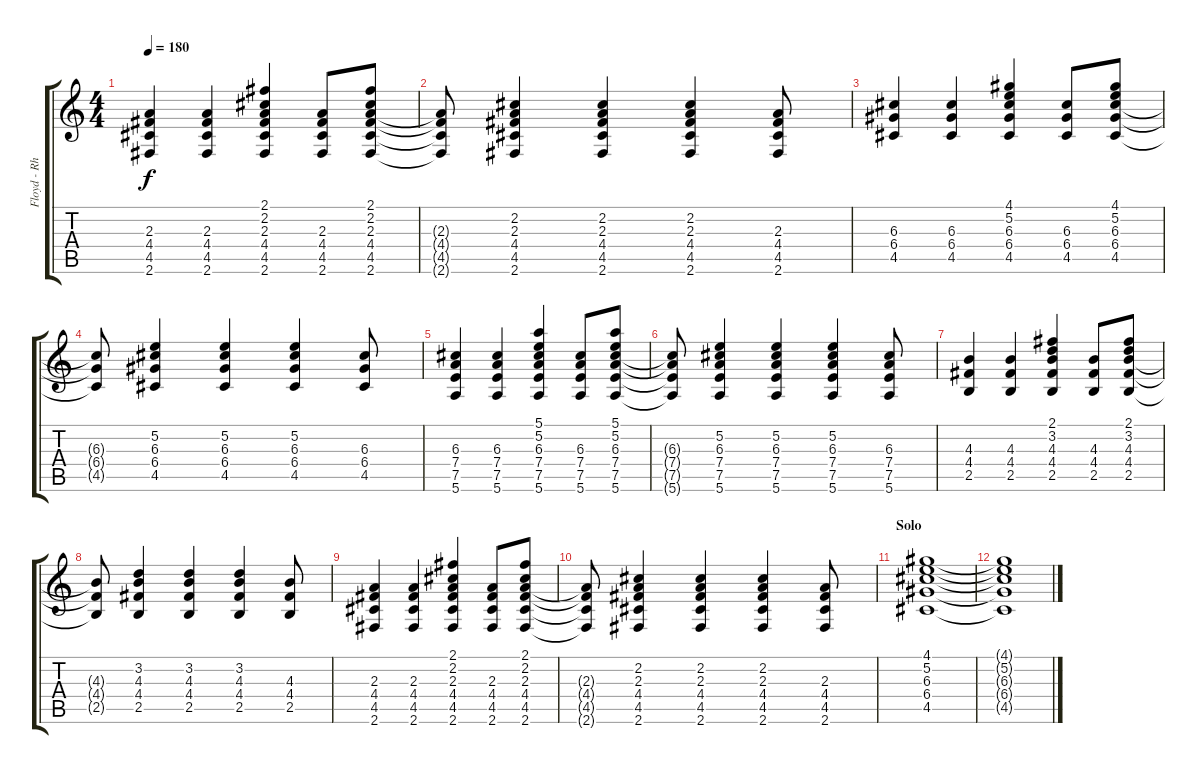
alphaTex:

\track ("Floyd - Rhythm Guitar 2" "Floyd - Rh") {instrument distortionguitar}
\staff {score tabs}
\tuning (E4 B3 G3 D3 A2 E2) {hide}
\ts (4 4)
\tempo 180
\clef g2
\ks c
(2.3 4.4 4.5 2.6).4{dy f} (2.3 4.4 4.5 2.6).4 (2.1 2.2 2.3 4.4 4.5 2.6).4 (2.3 4.4 4.5 2.6).8 (2.1 2.2 2.3 4.4 4.5 2.6).8 |
(2.3{t} 4.4{t} 4.5{t} 2.6{t}).8 (2.2 2.3 4.4 4.5 2.6).4 (2.2 2.3 4.4 4.5 2.6).4 (2.2 2.3 4.4 4.5 2.6).4 (2.3 4.4 4.5 2.6).8 |
(6.3 6.4 4.5).4 (6.3 6.4 4.5).4 (4.1 5.2 6.3 6.4 4.5).4 (6.3 6.4 4.5).8 (4.1 5.2 6.3 6.4 4.5).8 |
(6.3{t} 6.4{t} 4.5{t}).8 (5.2 6.3 6.4 4.5).4 (5.2 6.3 6.4 4.5).4 (5.2 6.3 6.4 4.5).4 (6.3 6.4 4.5).8 |
(6.3 7.4 7.5 5.6).4 (6.3 7.4 7.5 5.6).4 (5.1 5.2 6.3 7.4 7.5 5.6).4 (6.3 7.4 7.5 5.6).8 (5.1 5.2 6.3 7.4 7.5 5.6).8 |
(6.3{t} 7.4{t} 7.5{t} 5.6{t}).8 (5.2 6.3 7.4 7.5 5.6).4 (5.2 6.3 7.4 7.5 5.6).4 (5.2 6.3 7.4 7.5 5.6).4 (6.3 7.4 7.5 5.6).8 |
(4.3 4.4 2.5).4 (4.3 4.4 2.5).4 (2.1 3.2 4.3 4.4 2.5).4 (4.3 4.4 2.5).8 (2.1 3.2 4.3 4.4 2.5).8 |
(4.3{t} 4.4{t} 2.5{t}).8 (3.2 4.3 4.4 2.5).4 (3.2 4.3 4.4 2.5).4 (3.2 4.3 4.4 2.5).4 (4.3 4.4 2.5).8 |
(2.3 4.4 4.5 2.6).4 (2.3 4.4 4.5 2.6).4 (2.1 2.2 2.3 4.4 4.5 2.6).4 (2.3 4.4 4.5 2.6).8 (2.1 2.2 2.3 4.4 4.5 2.6).8 |
(2.3{t} 4.4{t} 4.5{t} 2.6{t}).8 (2.2 2.3 4.4 4.5 2.6).4 (2.2 2.3 4.4 4.5 2.6).4 (2.2 2.3 4.4 4.5 2.6).4 (2.3 4.4 4.5 2.6).8 |
\section ("" "Solo")
(4.1 5.2 6.3 6.4 4.5).1 |
(4.1{t} 5.2{t} 6.3{t} 6.4{t} 4.5{t}).1
